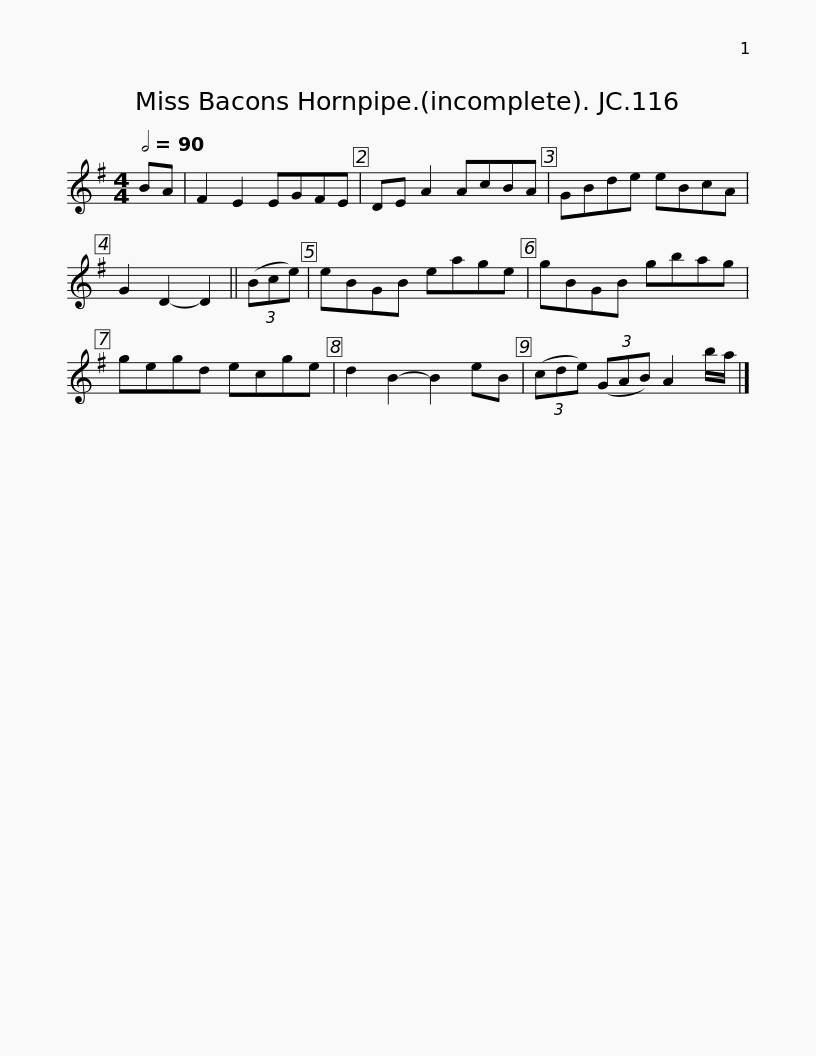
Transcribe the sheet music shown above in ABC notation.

X:1
L:1/8
Q:1/2=90
M:4/4
I:linebreak $
K:G
V:1 treble
V:1
 BA | F2 E2 EGFE | DE A2 AcBA | GBde eBcA | G2 D2- D2 ||$ %5
 (3(Bce) | eBGB eage | gBGB gbag | gegd ecge | d2 B2- B2 eB | %10
 (3(cde) (3(GAB) A2 b/a/ |] %11
